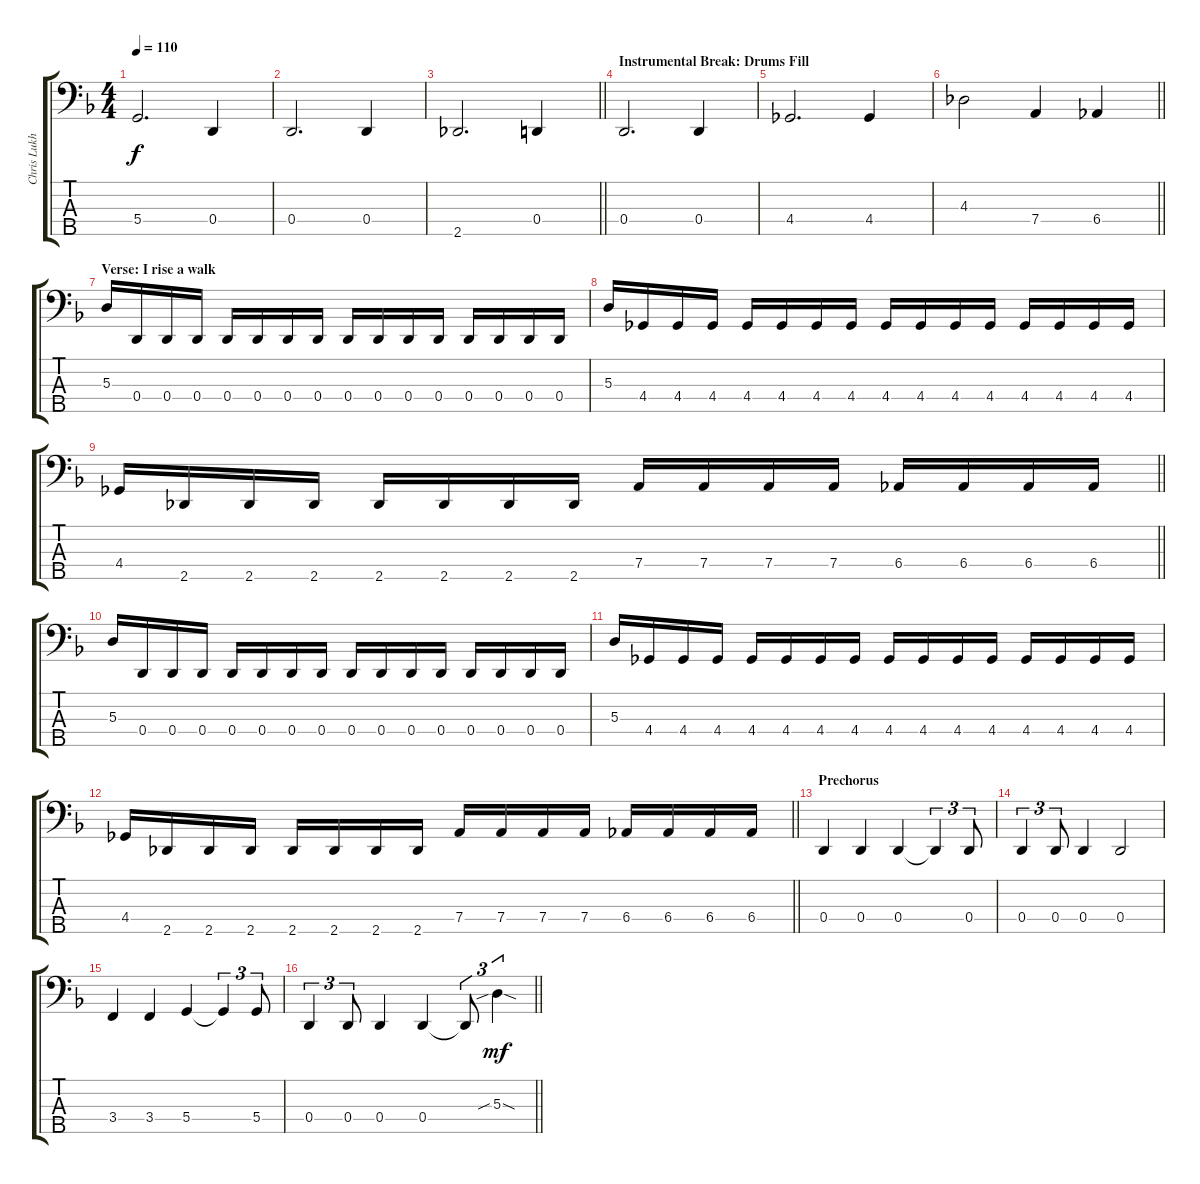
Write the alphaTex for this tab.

\track ("Chris Lukhaup " "Chris Lukh") {instrument electricbassfinger}
\staff {score tabs}
\tuning (G2 D2 A1 D1 B0) {hide}
\ts (4 4)
\tempo 110
\clef f4
\ks f
5.4.2{d dy f} 0.4.4 |
0.4.2{d} 0.4.4 |
\barLineRight lightlight
2.5.2{d} 0.4.4 |
\section ("" "Instrumental Break: Drums Fill")
0.4.2{d} 0.4.4 |
4.4.2{d} 4.4.4 |
\barLineRight lightlight
4.3.2 7.4.4 6.4.4 |
\section ("" "Verse: I rise a walk")
5.3.16 0.4.16 0.4.16 0.4.16 0.4.16 0.4.16 0.4.16 0.4.16 0.4.16 0.4.16 0.4.16 0.4.16 0.4.16 0.4.16 0.4.16 0.4.16 |
5.3.16 4.4.16 4.4.16 4.4.16 4.4.16 4.4.16 4.4.16 4.4.16 4.4.16 4.4.16 4.4.16 4.4.16 4.4.16 4.4.16 4.4.16 4.4.16 |
\barLineRight lightlight
4.4.16 2.5.16 2.5.16 2.5.16 2.5.16 2.5.16 2.5.16 2.5.16 7.4.16 7.4.16 7.4.16 7.4.16 6.4.16 6.4.16 6.4.16 6.4.16 |
\section ("" "")
5.3.16 0.4.16 0.4.16 0.4.16 0.4.16 0.4.16 0.4.16 0.4.16 0.4.16 0.4.16 0.4.16 0.4.16 0.4.16 0.4.16 0.4.16 0.4.16 |
5.3.16 4.4.16 4.4.16 4.4.16 4.4.16 4.4.16 4.4.16 4.4.16 4.4.16 4.4.16 4.4.16 4.4.16 4.4.16 4.4.16 4.4.16 4.4.16 |
\barLineRight lightlight
4.4.16 2.5.16 2.5.16 2.5.16 2.5.16 2.5.16 2.5.16 2.5.16 7.4.16 7.4.16 7.4.16 7.4.16 6.4.16 6.4.16 6.4.16 6.4.16 |
\section ("" "Prechorus")
0.4.4 0.4.4 0.4.4 0.4{t}.4{tu (3 2)} 0.4.8{tu (3 2)} |
0.4.4{tu (3 2)} 0.4.8{tu (3 2)} 0.4.4 0.4.2 |
3.4.4 3.4.4 5.4.4 5.4{t}.4{tu (3 2)} 5.4.8{tu (3 2)} |
\barLineRight lightlight
0.4.4{tu (3 2)} 0.4.8{tu (3 2)} 0.4.4 0.4.4 0.4{t}.8{tu (3 2)} 5.3{sib sod}.4{tu (3 2) dy mf}
